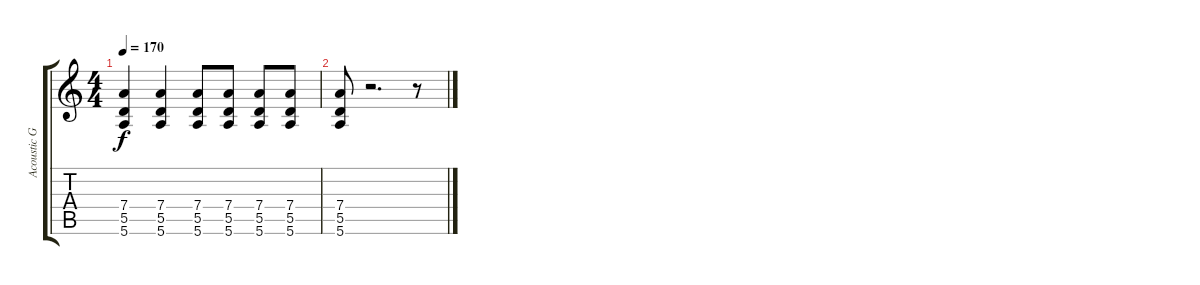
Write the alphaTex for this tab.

\track ("Acoustic Gtr." "Acoustic G") {instrument acousticguitarsteel}
\staff {score tabs}
\tuning (E4 B3 G3 D3 A2 E2) {hide}
\ts (4 4)
\tempo 170
\clef g2
\ks c
(7.4 5.5 5.6).4{dy f} (7.4 5.5 5.6).4 (7.4 5.5 5.6).8 (7.4 5.5 5.6).8 (7.4 5.5 5.6).8 (7.4 5.5 5.6).8 |
(7.4 5.5 5.6).8 r.2{d} r.8
